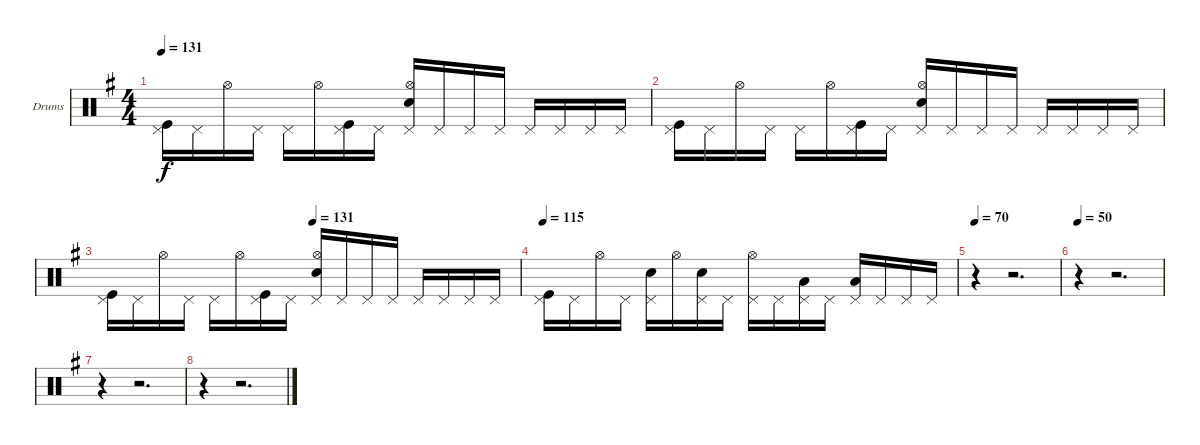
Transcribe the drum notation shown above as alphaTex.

\bracketExtendMode groupsimilarinstruments
\firstSystemTrackNameOrientation horizontal
\otherSystemsTrackNameOrientation horizontal
\track ("Drumkit" "Drums") {instrument percussion}
\staff {score}
\articulation defaults
\ts (4 4)
\tempo 131
\clef neutral
\ks g
("Pedal Hi-Hat (hit)" "Kick (hit)").16{dy f} "Pedal Hi-Hat (hit)".16 "Hi-Hat (open)".16 "Pedal Hi-Hat (hit)".16 "Pedal Hi-Hat (hit)".16 "Hi-Hat (open)".16 ("Pedal Hi-Hat (hit)" "Kick (hit)").16 "Pedal Hi-Hat (hit)".16 ("Pedal Hi-Hat (hit)" "Hi-Hat (open)" "Snare (hit) 2").16 "Pedal Hi-Hat (hit)".16 "Pedal Hi-Hat (hit)".16 "Pedal Hi-Hat (hit)".16 "Pedal Hi-Hat (hit)".16 "Pedal Hi-Hat (hit)".16 "Pedal Hi-Hat (hit)".16 "Pedal Hi-Hat (hit)".16 |
("Pedal Hi-Hat (hit)" "Kick (hit)").16 "Pedal Hi-Hat (hit)".16 "Hi-Hat (open)".16 "Pedal Hi-Hat (hit)".16 "Pedal Hi-Hat (hit)".16 "Hi-Hat (open)".16 ("Pedal Hi-Hat (hit)" "Kick (hit)").16 "Pedal Hi-Hat (hit)".16 ("Pedal Hi-Hat (hit)" "Hi-Hat (open)" "Snare (hit) 2").16 "Pedal Hi-Hat (hit)".16 "Pedal Hi-Hat (hit)".16 "Pedal Hi-Hat (hit)".16 "Pedal Hi-Hat (hit)".16 "Pedal Hi-Hat (hit)".16 "Pedal Hi-Hat (hit)".16 "Pedal Hi-Hat (hit)".16 |
\tempo (131 0.5)
("Pedal Hi-Hat (hit)" "Kick (hit)").16 "Pedal Hi-Hat (hit)".16 "Hi-Hat (open)".16 "Pedal Hi-Hat (hit)".16 "Pedal Hi-Hat (hit)".16 "Hi-Hat (open)".16 ("Pedal Hi-Hat (hit)" "Kick (hit)").16 "Pedal Hi-Hat (hit)".16 ("Pedal Hi-Hat (hit)" "Hi-Hat (open)" "Snare (hit) 2").16 "Pedal Hi-Hat (hit)".16 "Pedal Hi-Hat (hit)".16 "Pedal Hi-Hat (hit)".16 "Pedal Hi-Hat (hit)".16 "Pedal Hi-Hat (hit)".16 "Pedal Hi-Hat (hit)".16 "Pedal Hi-Hat (hit)".16 |
\tempo 115
("Pedal Hi-Hat (hit)" "Kick (hit)").16 "Pedal Hi-Hat (hit)".16 "Hi-Hat (open)".16 "Pedal Hi-Hat (hit)".16 ("Pedal Hi-Hat (hit)" "Snare (hit) 2").16 "Hi-Hat (open)".16 ("Pedal Hi-Hat (hit)" "Snare (hit) 2").16 "Pedal Hi-Hat (hit)".16 ("Pedal Hi-Hat (hit)" "Hi-Hat (open)").16 "Pedal Hi-Hat (hit)".16 ("Pedal Hi-Hat (hit)" "Low Tom (hit)").16 "Pedal Hi-Hat (hit)".16 ("Pedal Hi-Hat (hit)" "Low Tom (hit)").16 "Pedal Hi-Hat (hit)".16 "Pedal Hi-Hat (hit)".16 "Pedal Hi-Hat (hit)".16 |
\tempo 70
r.4 r.2{d} |
\tempo 50
r.4 r.2{d} |
r.4 r.2{d} |
r.4 r.2{d}
